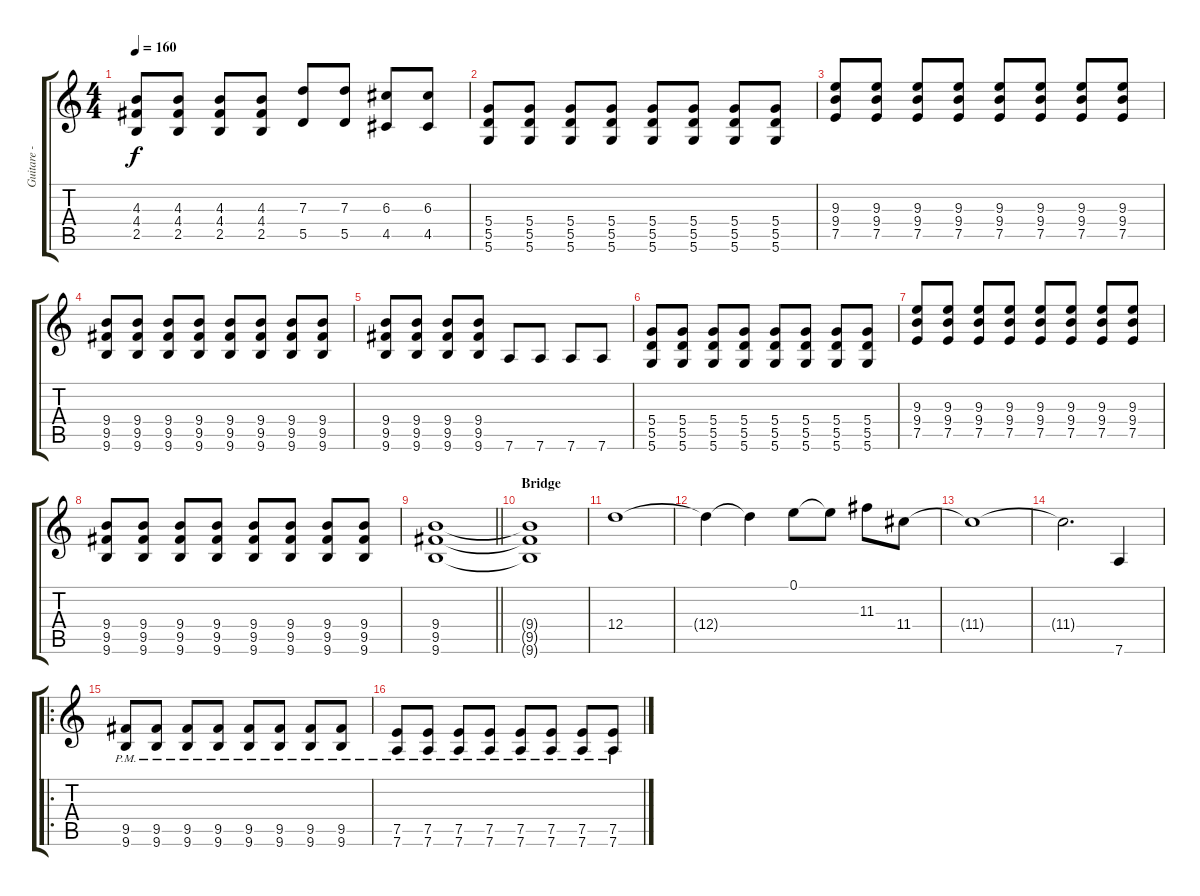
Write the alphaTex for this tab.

\track ("Guitare - Jussi" "Guitare - ") {instrument overdrivenguitar}
\staff {score tabs}
\tuning (E4 B3 G3 D3 A2 D2) {hide}
\ts (4 4)
\tempo 160
\clef g2
\ks c
(4.3 4.4 2.5).8{dy f} (4.3 4.4 2.5).8 (4.3 4.4 2.5).8 (4.3 4.4 2.5).8 (7.3 5.5).8 (7.3 5.5).8 (6.3 4.5).8 (6.3 4.5).8 |
(5.4 5.5 5.6).8 (5.4 5.5 5.6).8 (5.4 5.5 5.6).8 (5.4 5.5 5.6).8 (5.4 5.5 5.6).8 (5.4 5.5 5.6).8 (5.4 5.5 5.6).8 (5.4 5.5 5.6).8 |
(9.3 9.4 7.5).8 (9.3 9.4 7.5).8 (9.3 9.4 7.5).8 (9.3 9.4 7.5).8 (9.3 9.4 7.5).8 (9.3 9.4 7.5).8 (9.3 9.4 7.5).8 (9.3 9.4 7.5).8 |
(9.4 9.5 9.6).8 (9.4 9.5 9.6).8 (9.4 9.5 9.6).8 (9.4 9.5 9.6).8 (9.4 9.5 9.6).8 (9.4 9.5 9.6).8 (9.4 9.5 9.6).8 (9.4 9.5 9.6).8 |
(9.4 9.5 9.6).8 (9.4 9.5 9.6).8 (9.4 9.5 9.6).8 (9.4 9.5 9.6).8 7.6.8 7.6.8 7.6.8 7.6.8 |
(5.4 5.5 5.6).8 (5.4 5.5 5.6).8 (5.4 5.5 5.6).8 (5.4 5.5 5.6).8 (5.4 5.5 5.6).8 (5.4 5.5 5.6).8 (5.4 5.5 5.6).8 (5.4 5.5 5.6).8 |
(9.3 9.4 7.5).8 (9.3 9.4 7.5).8 (9.3 9.4 7.5).8 (9.3 9.4 7.5).8 (9.3 9.4 7.5).8 (9.3 9.4 7.5).8 (9.3 9.4 7.5).8 (9.3 9.4 7.5).8 |
(9.4 9.5 9.6).8 (9.4 9.5 9.6).8 (9.4 9.5 9.6).8 (9.4 9.5 9.6).8 (9.4 9.5 9.6).8 (9.4 9.5 9.6).8 (9.4 9.5 9.6).8 (9.4 9.5 9.6).8 |
\barLineRight lightlight
(9.4 9.5 9.6).1 |
\section ("" "Bridge")
(9.4{t} 9.5{t} 9.6{t}).1 |
12.4.1 |
12.4{t}.4 12.4{t}.4 0.1.8 0.1{t}.8 11.3.8 11.4.8 |
11.4{t}.1 |
11.4{t}.2{d} 7.6.4 |
\ro
(9.5{pm} 9.6{pm}).8 (9.5{pm} 9.6{pm}).8 (9.5{pm} 9.6{pm}).8 (9.5{pm} 9.6{pm}).8 (9.5{pm} 9.6{pm}).8 (9.5{pm} 9.6{pm}).8 (9.5{pm} 9.6{pm}).8 (9.5{pm} 9.6{pm}).8 |
(7.5{pm} 7.6{pm}).8 (7.5{pm} 7.6{pm}).8 (7.5{pm} 7.6{pm}).8 (7.5{pm} 7.6{pm}).8 (7.5{pm} 7.6{pm}).8 (7.5{pm} 7.6{pm}).8 (7.5{pm} 7.6{pm}).8 (7.5{pm} 7.6{pm}).8
